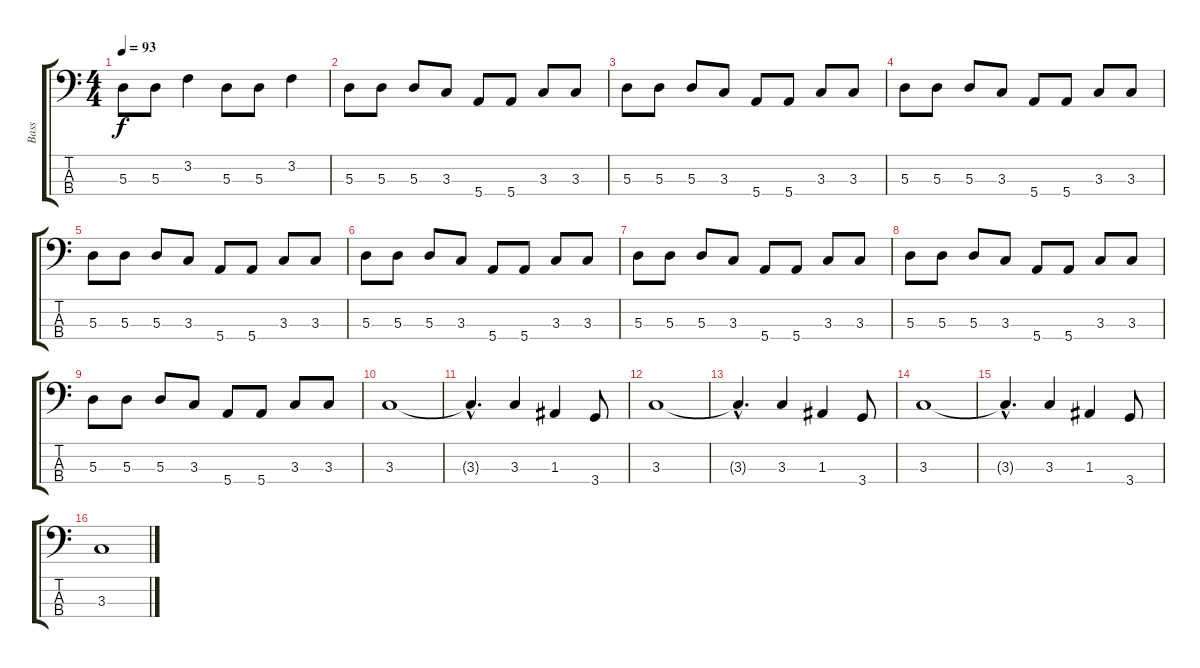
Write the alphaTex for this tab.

\track ("Bass" "Bass") {instrument acousticbass}
\staff {score tabs}
\tuning (G2 D2 A1 E1) {hide}
\ts (4 4)
\tempo 93
\clef f4
\ks c
5.3.8{dy f} 5.3.8 3.2.4 5.3.8 5.3.8 3.2.4 |
5.3.8 5.3.8 5.3.8 3.3.8 5.4.8 5.4.8 3.3.8 3.3.8 |
5.3.8 5.3.8 5.3.8 3.3.8 5.4.8 5.4.8 3.3.8 3.3.8 |
5.3.8 5.3.8 5.3.8 3.3.8 5.4.8 5.4.8 3.3.8 3.3.8 |
5.3.8 5.3.8 5.3.8 3.3.8 5.4.8 5.4.8 3.3.8 3.3.8 |
5.3.8 5.3.8 5.3.8 3.3.8 5.4.8 5.4.8 3.3.8 3.3.8 |
5.3.8 5.3.8 5.3.8 3.3.8 5.4.8 5.4.8 3.3.8 3.3.8 |
5.3.8 5.3.8 5.3.8 3.3.8 5.4.8 5.4.8 3.3.8 3.3.8 |
5.3.8 5.3.8 5.3.8 3.3.8 5.4.8 5.4.8 3.3.8 3.3.8 |
3.3.1 |
3.3{hac t}.4{d} 3.3.4 1.3.4 3.4.8 |
3.3.1 |
3.3{hac t}.4{d} 3.3.4 1.3.4 3.4.8 |
3.3.1 |
3.3{hac t}.4{d} 3.3.4 1.3.4 3.4.8 |
3.3.1
